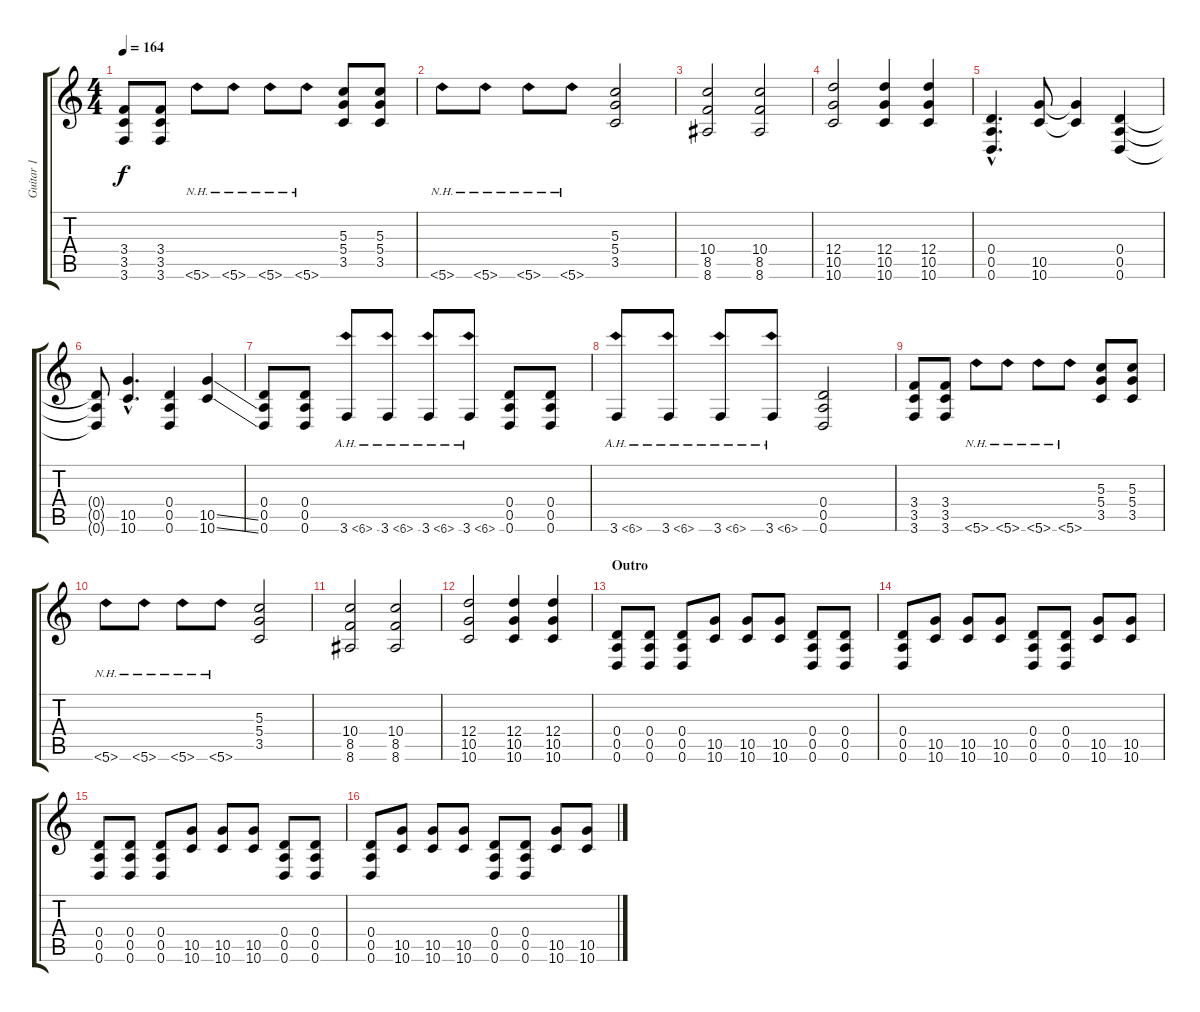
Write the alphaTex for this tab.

\track ("Guitar 1" "Guitar 1") {instrument distortionguitar}
\staff {score tabs}
\tuning (E4 B3 G3 D3 A2 D2) {hide}
\ts (4 4)
\tempo 164
\clef g2
\ks c
(3.4 3.5 3.6).8{dy f} (3.4 3.5 3.6).8 5.6{nh}.8 5.6{nh}.8 5.6{nh}.8 5.6{nh}.8 (5.3 5.4 3.5).8 (5.3 5.4 3.5).8 |
5.6{nh}.8 5.6{nh}.8 5.6{nh}.8 5.6{nh}.8 (5.3 5.4 3.5).2 |
(10.4 8.5 8.6).2 (10.4 8.5 8.6).2 |
(12.4 10.5 10.6).2 (12.4 10.5 10.6).4 (12.4 10.5 10.6).4 |
(0.4{hac} 0.5{hac} 0.6{hac}).4{d} (10.5 10.6).8 (10.5{t} 10.6{t}).4 (0.4 0.5 0.6).4 |
(0.4{t} 0.5{t} 0.6{t}).8 (10.5{hac} 10.6{hac}).4{d} (0.4 0.5 0.6).4 (10.5{ss} 10.6{ss}).4 |
(0.4 0.5 0.6).8 (0.4 0.5 0.6).8 3.6{ah 3}.8 3.6{ah 3}.8 3.6{ah 3}.8 3.6{ah 3}.8 (0.4 0.5 0.6).8 (0.4 0.5 0.6).8 |
3.6{ah 3}.8 3.6{ah 3}.8 3.6{ah 3}.8 3.6{ah 3}.8 (0.4 0.5 0.6).2 |
(3.4 3.5 3.6).8 (3.4 3.5 3.6).8 5.6{nh}.8 5.6{nh}.8 5.6{nh}.8 5.6{nh}.8 (5.3 5.4 3.5).8 (5.3 5.4 3.5).8 |
5.6{nh}.8 5.6{nh}.8 5.6{nh}.8 5.6{nh}.8 (5.3 5.4 3.5).2 |
(10.4 8.5 8.6).2 (10.4 8.5 8.6).2 |
(12.4 10.5 10.6).2 (12.4 10.5 10.6).4 (12.4 10.5 10.6).4 |
\section ("" "Outro")
(0.4 0.5 0.6).8 (0.4 0.5 0.6).8 (0.4 0.5 0.6).8 (10.5 10.6).8 (10.5 10.6).8 (10.5 10.6).8 (0.4 0.5 0.6).8 (0.4 0.5 0.6).8 |
(0.4 0.5 0.6).8 (10.5 10.6).8 (10.5 10.6).8 (10.5 10.6).8 (0.4 0.5 0.6).8 (0.4 0.5 0.6).8 (10.5 10.6).8 (10.5 10.6).8 |
(0.4 0.5 0.6).8 (0.4 0.5 0.6).8 (0.4 0.5 0.6).8 (10.5 10.6).8 (10.5 10.6).8 (10.5 10.6).8 (0.4 0.5 0.6).8 (0.4 0.5 0.6).8 |
(0.4 0.5 0.6).8 (10.5 10.6).8 (10.5 10.6).8 (10.5 10.6).8 (0.4 0.5 0.6).8 (0.4 0.5 0.6).8 (10.5 10.6).8 (10.5 10.6).8
